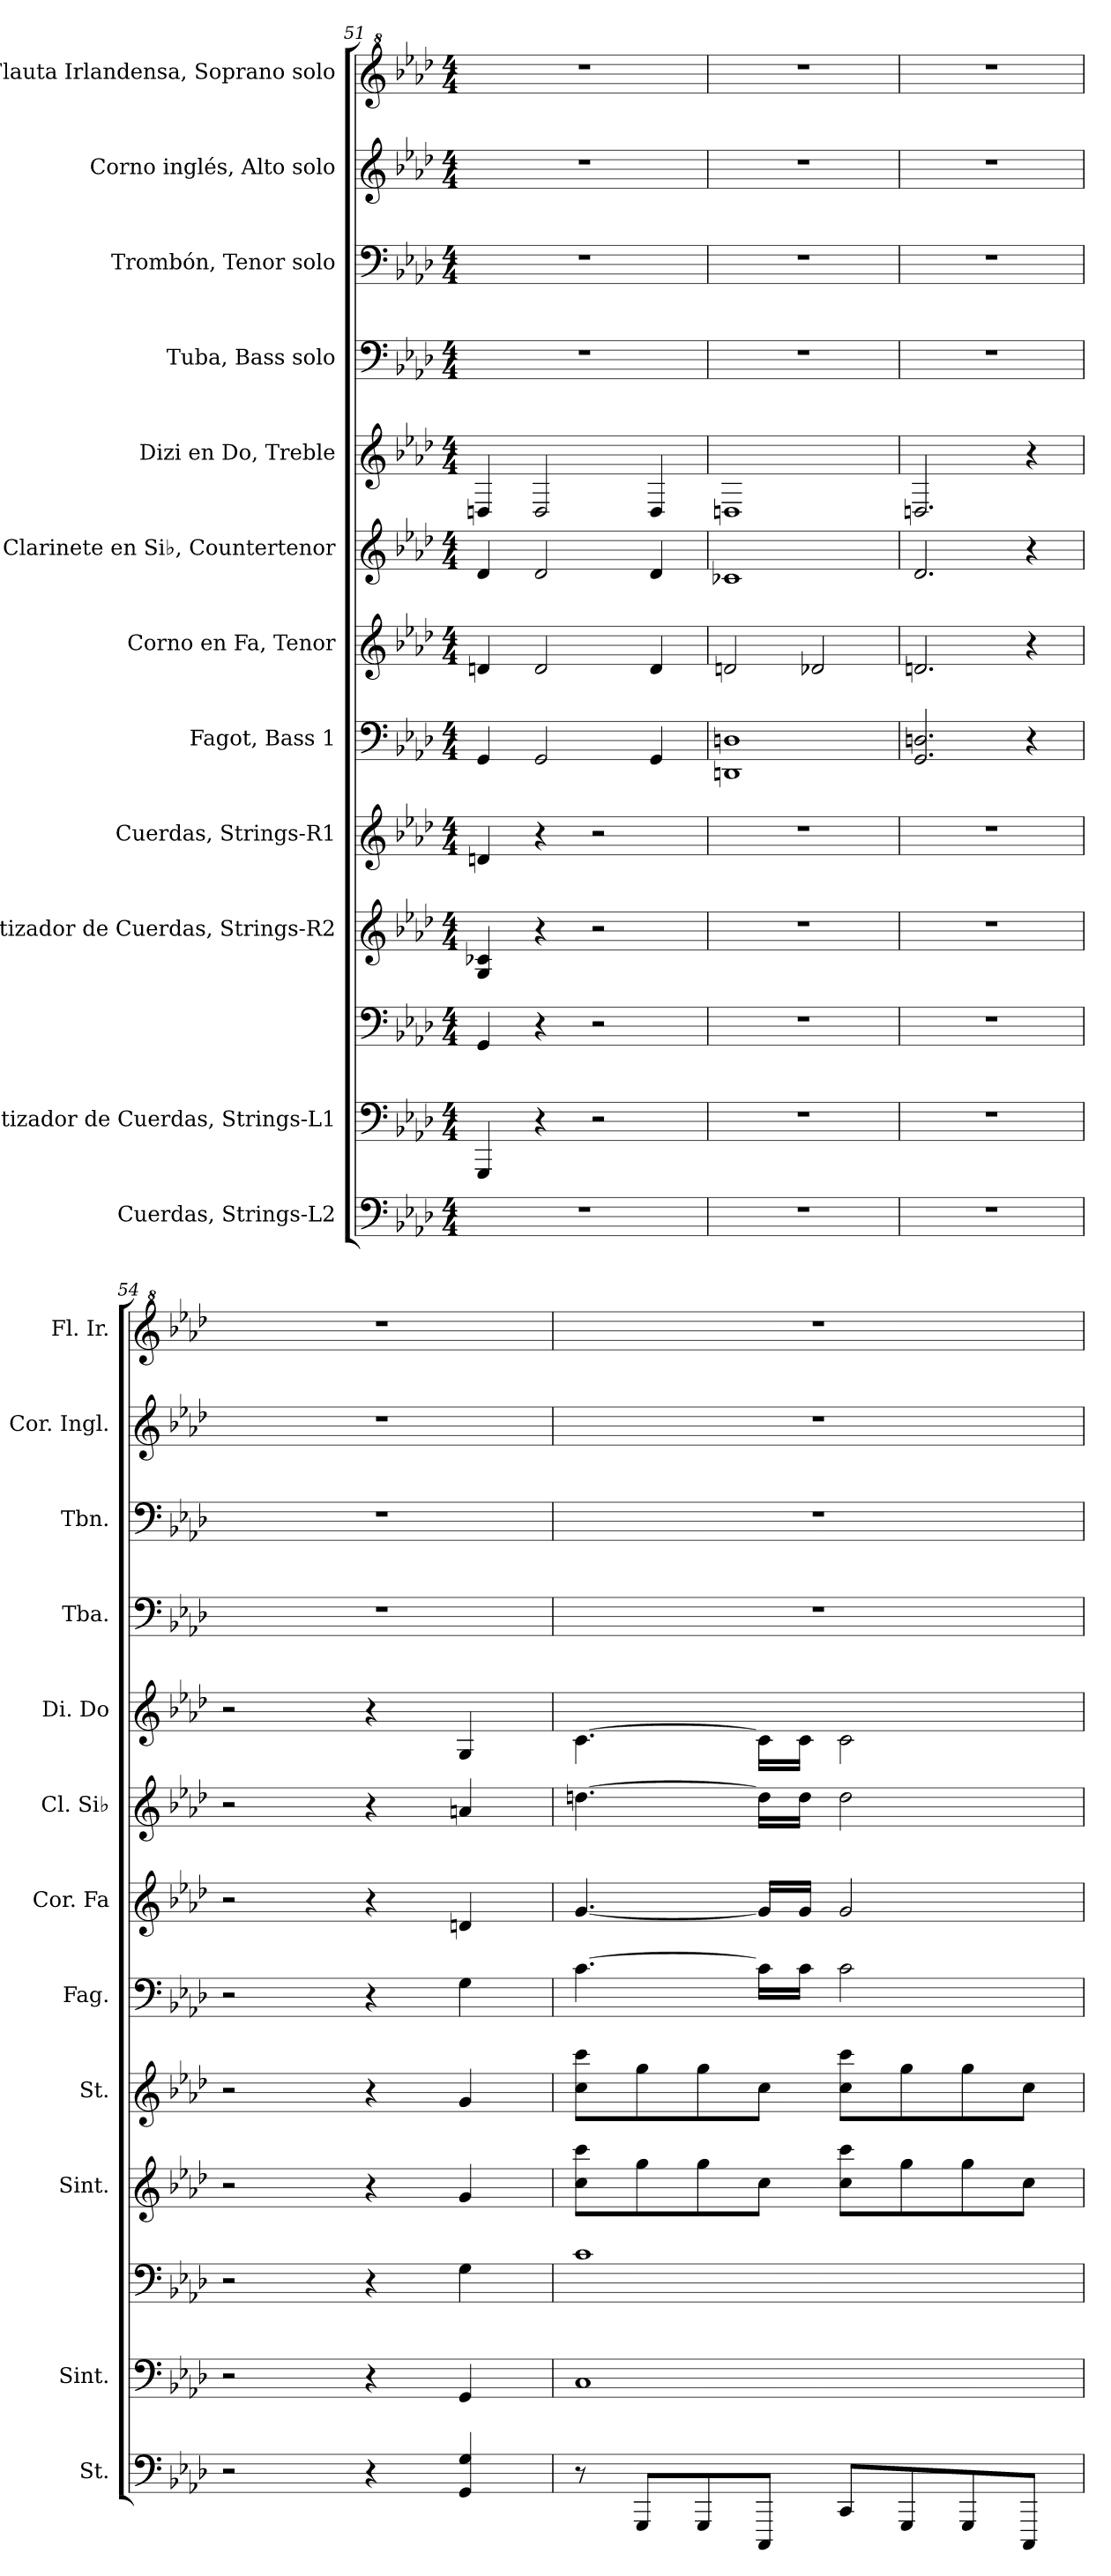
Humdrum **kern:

**kern	**kern	**kern	**kern	**kern	**kern	**kern	**kern	**kern	**kern	**kern	**kern	**kern
*part12	*part11	*part11	*part10	*part9	*part8	*part7	*part6	*part5	*part4	*part3	*part2	*part1
*staff13	*staff12	*staff11	*staff10	*staff9	*staff8	*staff7	*staff6	*staff5	*staff4	*staff3	*staff2	*staff1
*I"Cuerdas, Strings-L2	*I"Sintetizador de Cuerdas, Strings-L1	*	*I"Sintetizador de Cuerdas, Strings-R2	*I"Cuerdas, Strings-R1	*I"Fagot, Bass 1	*I"Corno en Fa, Tenor	*I"Clarinete en Si♭, Countertenor	*I"Dizi en Do, Treble	*I"Tuba, Bass solo	*I"Trombón, Tenor solo	*I"Corno inglés, Alto solo	*I"Flauta Irlandensa, Soprano solo
*I'St.	*I'Sint.	*	*I'Sint.	*I'St.	*I'Fag.	*I'Cor. Fa	*I'Cl. Si♭	*I'Di. Do	*I'Tba.	*I'Tbn.	*I'Cor. Ingl.	*I'Fl. Ir.
*clefF4	*clefF4	*clefF4	*clefG2	*clefG2	*clefF4	*clefG2	*clefG2	*clefG2	*clefF4	*clefF4	*clefG2	*clefG^2
*	*	*	*	*	*	*ITrd4c7	*ITrd1c2	*ITrd-7c-12	*	*	*ITrd4c7	*
*k[b-e-a-d-]	*k[b-e-a-d-]	*k[b-e-a-d-]	*k[b-e-a-d-]	*k[b-e-a-d-]	*k[b-e-a-d-]	*k[b-e-a-d-g-]	*k[b-e-a-d-g-c-]	*k[b-e-a-d-]	*k[b-e-a-d-]	*k[b-e-a-d-]	*k[b-e-a-d-g-]	*k[b-e-a-d-]
*M4/4	*M4/4	*M4/4	*M4/4	*M4/4	*M4/4	*M4/4	*M4/4	*M4/4	*M4/4	*M4/4	*M4/4	*M4/4
*MM32	*MM32	*MM32	*MM32	*MM32	*MM32	*MM32	*MM32	*MM32	*MM32	*MM32	*MM32	*MM32
=51	=51	=51	=51	=51	=51	=51	=51	=51	=51	=51	=51	=51
1r	4GGG/	4GG/	4G/ 4c-X/	4dn/	4GG/	4Gn/	4c-/	4dn/	1r	1r	1r	1r
.	4r	4r	4r	4r	2GG/	2G/	2c-/	2d/	.	.	.	.
.	2r	2r	2r	2r	.	.	.	.	.	.	.	.
.	.	.	.	.	4GG/	4G/	4c-/	4d/	.	.	.	.
=52	=52	=52	=52	=52	=52	=52	=52	=52	=52	=52	=52	=52
1r	1r	1r	1r	1r	1DDn 1Dn	2Gn/	1B--X	1dn	1r	1r	1r	1r
.	.	.	.	.	.	2G-X/	.	.	.	.	.	.
=53	=53	=53	=53	=53	=53	=53	=53	=53	=53	=53	=53	=53
1r	1r	1r	1r	1r	2.GG/ 2.Dn/	2.Gn/	2.c-/	2.dn/	1r	1r	1r	1r
.	.	.	.	.	4r	4r	4r	4r	.	.	.	.
=54	=54	=54	=54	=54	=54	=54	=54	=54	=54	=54	=54	=54
2r	2r	2r	2r	2r	2r	2r	2r	2r	1r	1r	1r	1r
4r	4r	4r	4r	4r	4r	4r	4r	4r	.	.	.	.
4GG/ 4G/	4GG/	4G\	4g/	4g/	4G\	4Gn/	4gn/	4g/	.	.	.	.
!!LO:PB:g=z
=55	=55	=55	=55	=55	=55	=55	=55	=55	=55	=55	=55	=55
8r	1C	1c	8cc\ 8ccc\L	8cc\ 8ccc\L	[4.c\	[4.c/	[4.ccn\	[4.cc\	1r	1r	1r	1r
8GGG/L	.	.	8gg\	8gg\	.	.	.	.	.	.	.	.
8GGG/	.	.	8gg\	8gg\	.	.	.	.	.	.	.	.
8CCC/J	.	.	8cc\J	8cc\J	16c\LL]	16c/LL]	16cc\LL]	16cc\LL]	.	.	.	.
.	.	.	.	.	16c\JJ	16c/JJ	16cc\JJ	16cc\JJ	.	.	.	.
8CC/L	.	.	8cc\ 8ccc\L	8cc\ 8ccc\L	2c\	2c/	2cc\	2cc\	.	.	.	.
8GGG/	.	.	8gg\	8gg\	.	.	.	.	.	.	.	.
8GGG/	.	.	8gg\	8gg\	.	.	.	.	.	.	.	.
8CCC/J	.	.	8cc\J	8cc\J	.	.	.	.	.	.	.	.
=	=	=	=	=	=	=	=	=	=	=	=	=
*-	*-	*-	*-	*-	*-	*-	*-	*-	*-	*-	*-	*-
